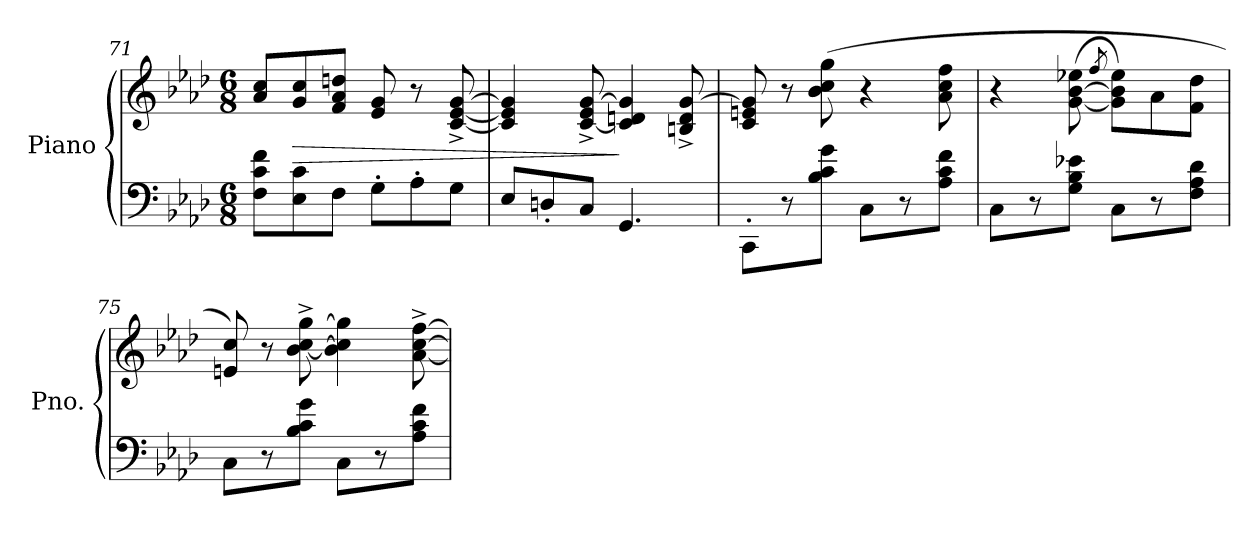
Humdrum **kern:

**kern	**kern	**dynam
*part1	*part1	*part1
*staff2	*staff1	*staff1/2
*I"Piano	*	*
*I'Pno.	*	*
*clefF4	*clefG2	*
*k[b-e-a-d-]	*k[b-e-a-d-]	*
*M6/8	*M6/8	*
=71	=71	=71
8F\ 8c\ 8f\L	8a-/ 8cc/L	.
!	!	!LO:HP:b
8E-\ 8c\	8g/ 8cc/	>
8F\J	8f/ 8a-/ 8ddn/J	.
8G'\L	8e-/ 8g/	.
8A-'\	8r	.
8G\J	[8c/^ [8e-/^ [8g/^	.
=72	=72	=72
8E-/L	4c/] 4e-/] 4g/]	.
8Dn'/	.	.
8C/J	[8c/^ 8e-/^ [8g/^	.
4.GG/	4c/] 4dn/ 4g/]	]
.	8Bn/^ 8d/^ [8g/^	.
=73	=73	=73
8CC'\L	8c/ 8en/ 8g/]	.
8r	8r	.
8B-\ 8c\ 8g\J	(8b-\ 8cc\ 8gg\	.
8C\L	4r	.
8r	.	.
8A-\ 8c\ 8f\J	8a-\ 8cc\ 8ff\	.
!!LO:LB:g=z
=74	=74	=74
8C\L	4r	.
8r	.	.
8G\ 8B-\ 8e-X\J	(>[8g\ [8b-\ 8ee-X\	.
.	8qff/	.
8C\L	8g\] 8b-\] 8ee-\L)	.
8r	8a-\	.
8F\ 8A-\ 8d-\J	8f\ 8dd-\J	.
=75	=75	=75
8C\L	8en/ 8cc/)	.
8r	8r	.
8B-\ 8c\ 8g\J	[8b-\^ [8cc\^ [8gg\^	.
8C\L	4b-\] 4cc\] 4gg\]	.
8r	.	.
8A-\ 8c\ 8f\J	[8a-\^ [8cc\^ [8ff\^	.
=	=	=
*-	*-	*-
